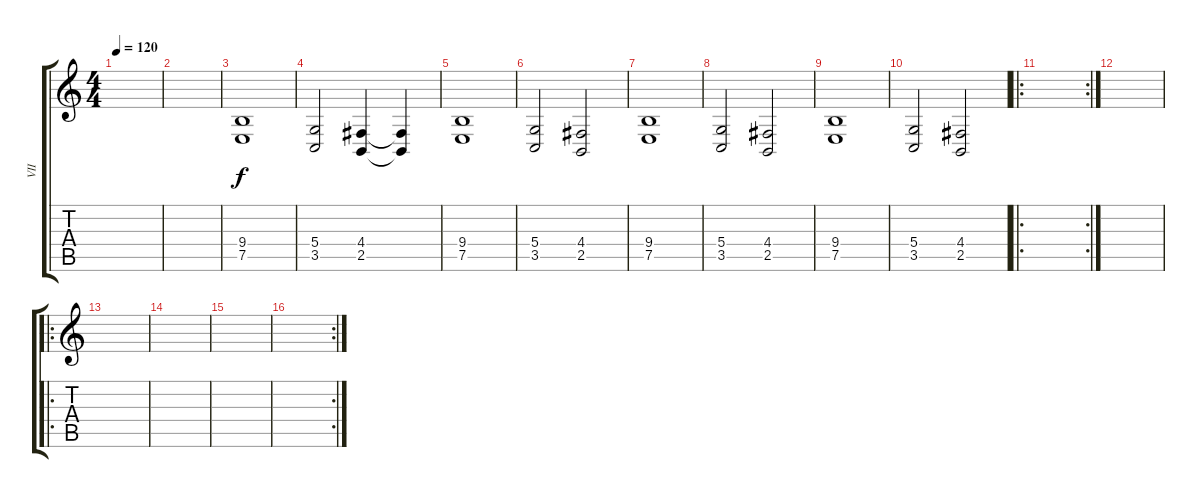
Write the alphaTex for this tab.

\track ("VII" "VII") {instrument stringensemble1}
\staff {score tabs}
\tuning (E4 B3 G3 D3 A2 E2) {hide}
\ts (4 4)
\tempo 120
\clef g2
\ks c
|
|
(9.4 7.5).1 |
(5.4 3.5).2 (4.4 2.5).4 (4.4{t} 2.5{t}).4 |
(9.4 7.5).1 |
(5.4 3.5).2 (4.4 2.5).2 |
(9.4 7.5).1 |
(5.4 3.5).2 (4.4 2.5).2 |
(9.4 7.5).1 |
(5.4 3.5).2 (4.4 2.5).2 |
\ro
\rc 2
|
|
\ro
|
|
|
\rc 2
